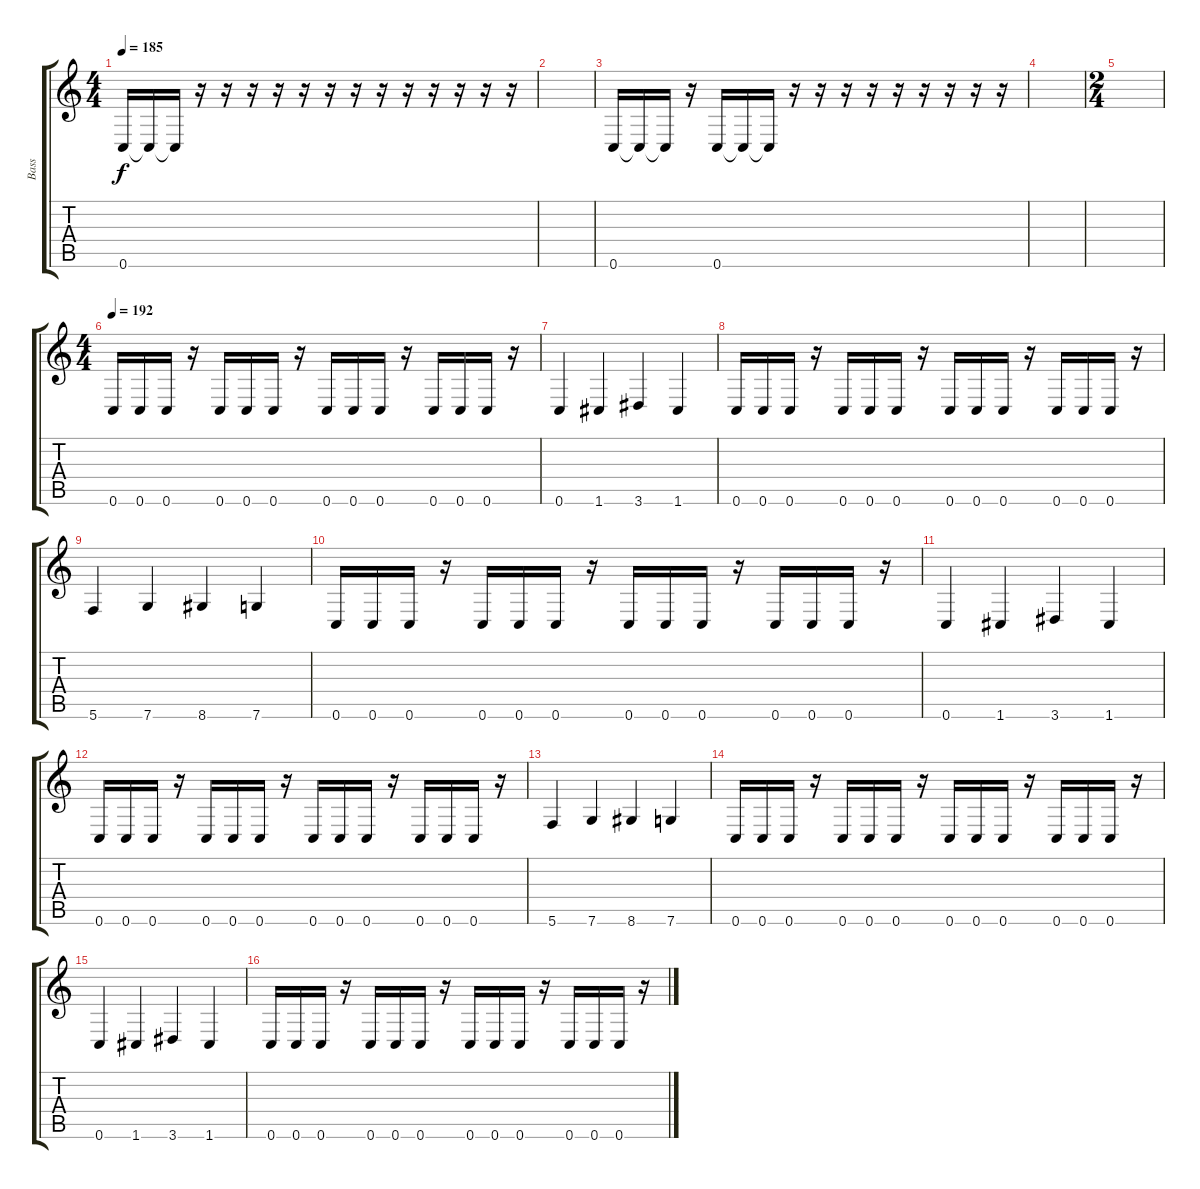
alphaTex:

\track ("Bass" "Bass") {instrument electricbasspick}
\staff {score tabs}
\tuning (D4 A3 F3 C3 G2 C2) {hide}
\ts (4 4)
\tempo 185
\clef g2
\ks c
0.6.16{dy f instrument electricbasspick} 0.6{t}.16 0.6{t}.16 r.16 r.16 r.16 r.16 r.16 r.16 r.16 r.16 r.16 r.16 r.16 r.16 r.16 |
|
0.6.16 0.6{t}.16 0.6{t}.16 r.16 0.6.16 0.6{t}.16 0.6{t}.16 r.16 r.16 r.16 r.16 r.16 r.16 r.16 r.16 r.16 |
|
\ts (2 4)
|
\ts (4 4)
\tempo 192
0.6.16 0.6.16 0.6.16 r.16 0.6.16 0.6.16 0.6.16 r.16 0.6.16 0.6.16 0.6.16 r.16 0.6.16 0.6.16 0.6.16 r.16 |
0.6.4 1.6.4 3.6.4 1.6.4 |
0.6.16 0.6.16 0.6.16 r.16 0.6.16 0.6.16 0.6.16 r.16 0.6.16 0.6.16 0.6.16 r.16 0.6.16 0.6.16 0.6.16 r.16 |
5.6.4 7.6.4 8.6.4 7.6.4 |
0.6.16 0.6.16 0.6.16 r.16 0.6.16 0.6.16 0.6.16 r.16 0.6.16 0.6.16 0.6.16 r.16 0.6.16 0.6.16 0.6.16 r.16 |
0.6.4 1.6.4 3.6.4 1.6.4 |
0.6.16 0.6.16 0.6.16 r.16 0.6.16 0.6.16 0.6.16 r.16 0.6.16 0.6.16 0.6.16 r.16 0.6.16 0.6.16 0.6.16 r.16 |
5.6.4 7.6.4 8.6.4 7.6.4 |
0.6.16 0.6.16 0.6.16 r.16 0.6.16 0.6.16 0.6.16 r.16 0.6.16 0.6.16 0.6.16 r.16 0.6.16 0.6.16 0.6.16 r.16 |
0.6.4 1.6.4 3.6.4 1.6.4 |
0.6.16 0.6.16 0.6.16 r.16 0.6.16 0.6.16 0.6.16 r.16 0.6.16 0.6.16 0.6.16 r.16 0.6.16 0.6.16 0.6.16 r.16
